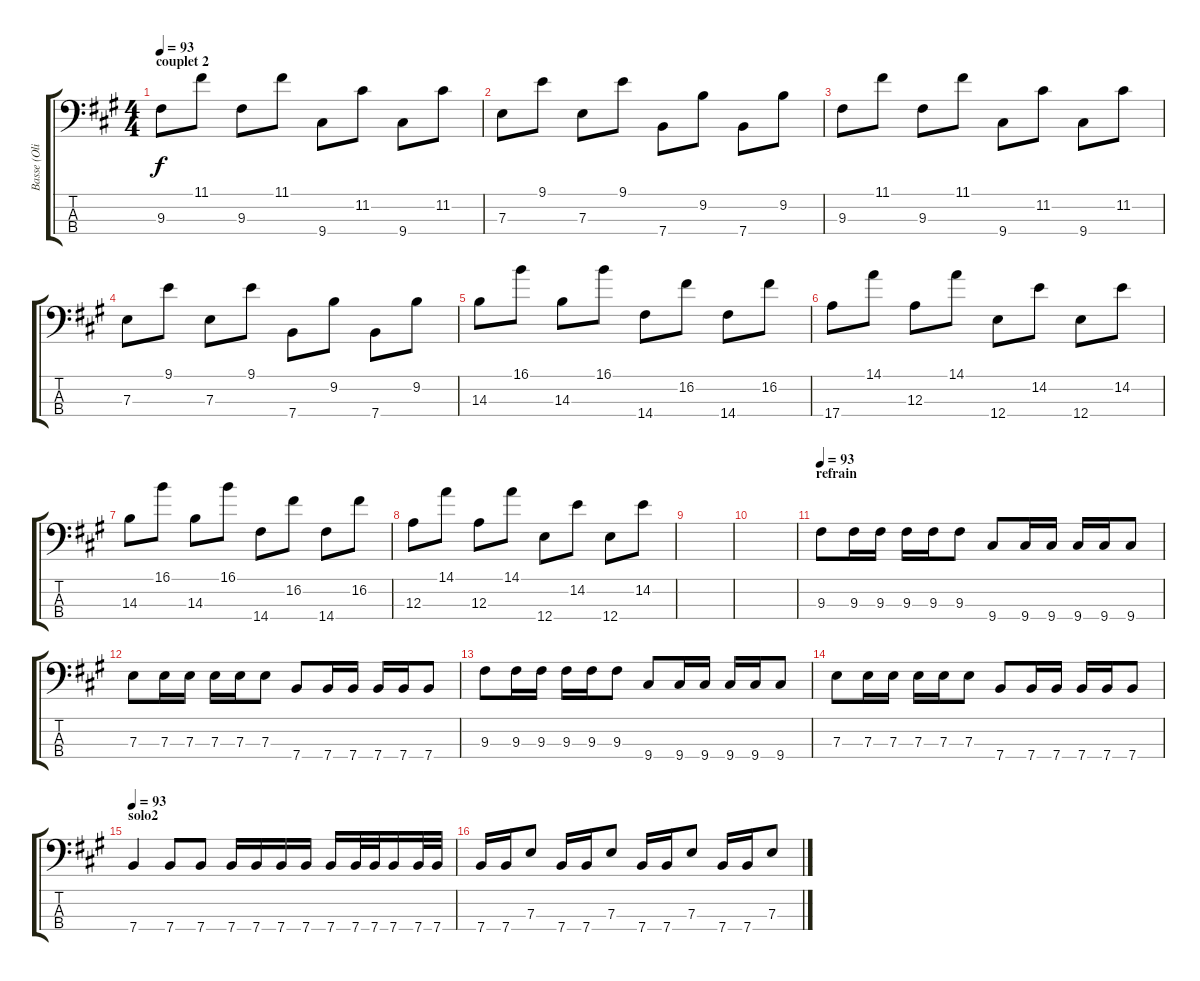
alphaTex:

\track ("Basse (Oliv')" "Basse (Oli") {instrument electricbasspick}
\staff {score tabs}
\tuning (G2 D2 A1 E1) {hide}
\ts (4 4)
\section ("" "couplet 2")
\tempo 93
\clef f4
\ks a
9.3.8{dy f} 11.1.8 9.3.8 11.1.8 9.4.8 11.2.8 9.4.8 11.2.8 |
7.3.8 9.1.8 7.3.8 9.1.8 7.4.8 9.2.8 7.4.8 9.2.8 |
9.3.8 11.1.8 9.3.8 11.1.8 9.4.8 11.2.8 9.4.8 11.2.8 |
7.3.8 9.1.8 7.3.8 9.1.8 7.4.8 9.2.8 7.4.8 9.2.8 |
14.3.8 16.1.8 14.3.8 16.1.8 14.4.8 16.2.8 14.4.8 16.2.8 |
17.4.8 14.1.8 12.3.8 14.1.8 12.4.8 14.2.8 12.4.8 14.2.8 |
14.3.8 16.1.8 14.3.8 16.1.8 14.4.8 16.2.8 14.4.8 16.2.8 |
12.3.8 14.1.8 12.3.8 14.1.8 12.4.8 14.2.8 12.4.8 14.2.8 |
|
|
\section ("" "refrain")
\tempo 93
9.3.8 9.3.16 9.3.16 9.3.16 9.3.16 9.3.8 9.4.8 9.4.16 9.4.16 9.4.16 9.4.16 9.4.8 |
7.3.8 7.3.16 7.3.16 7.3.16 7.3.16 7.3.8 7.4.8 7.4.16 7.4.16 7.4.16 7.4.16 7.4.8 |
9.3.8 9.3.16 9.3.16 9.3.16 9.3.16 9.3.8 9.4.8 9.4.16 9.4.16 9.4.16 9.4.16 9.4.8 |
7.3.8 7.3.16 7.3.16 7.3.16 7.3.16 7.3.8 7.4.8 7.4.16 7.4.16 7.4.16 7.4.16 7.4.8 |
\section ("" "solo2")
\tempo 93
7.4.4 7.4.8 7.4.8 7.4.16 7.4.16 7.4.16 7.4.16 7.4.16 7.4.32 7.4.32 7.4.16 7.4.32 7.4.32 |
7.4.16 7.4.16 7.3.8 7.4.16 7.4.16 7.3.8 7.4.16 7.4.16 7.3.8 7.4.16 7.4.16 7.3.8
